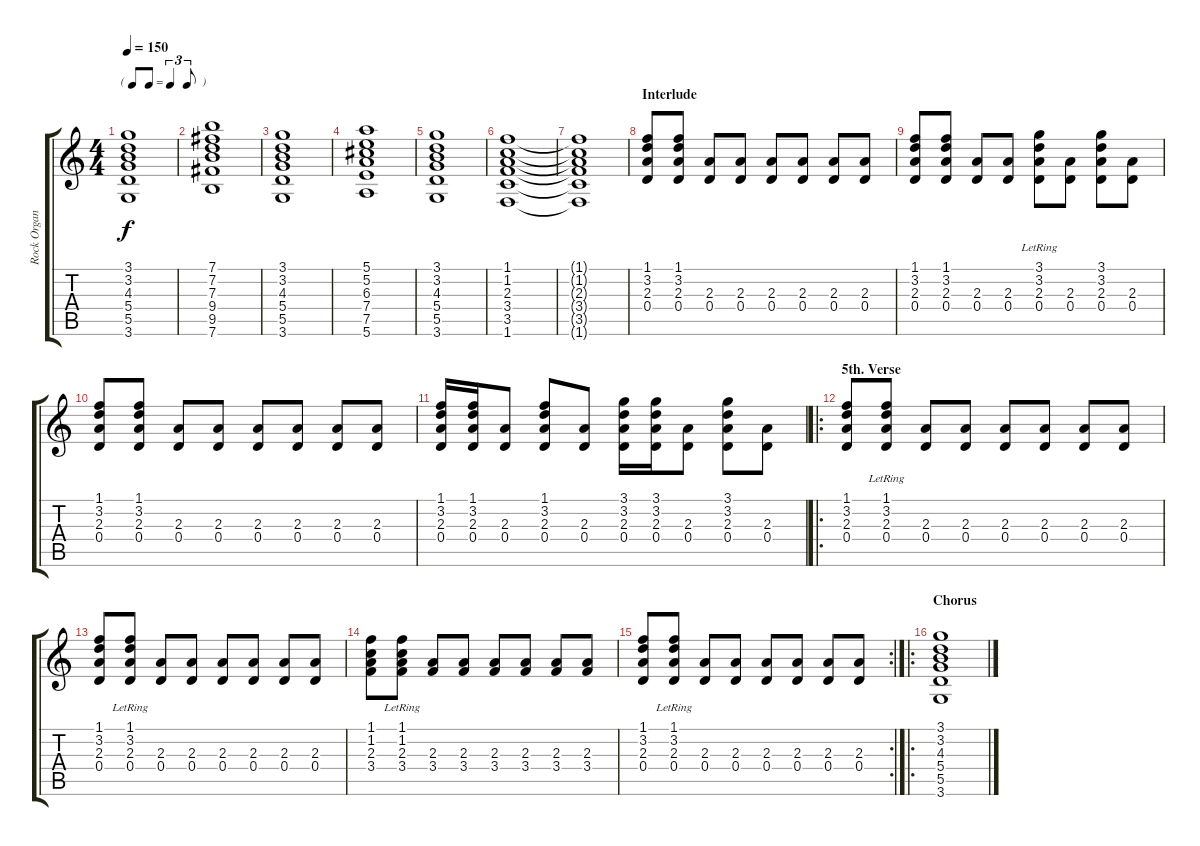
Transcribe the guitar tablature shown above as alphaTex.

\track ("Rock Organ" "Rock Organ") {instrument rockorgan}
\staff {score tabs}
\tuning (E5 B4 G4 D4 A3 E3) {hide}
\ts (4 4)
\tf triplet8th
\tempo 150
\clef g2
\ks c
(3.1 3.2 4.3 5.4 5.5 3.6).1{dy f} |
(7.1 7.2 7.3 9.4 9.5 7.6).1 |
(3.1 3.2 4.3 5.4 5.5 3.6).1 |
(5.1 5.2 6.3 7.4 7.5 5.6).1 |
(3.1 3.2 4.3 5.4 5.5 3.6).1 |
(1.1 1.2 2.3 3.4 3.5 1.6).1 |
(1.1{t} 1.2{t} 2.3{t} 3.4{t} 3.5{t} 1.6{t}).1 |
\section ("" "Interlude")
(1.1 3.2 2.3 0.4).8 (1.1 3.2 2.3 0.4).8 (2.3 0.4).8 (2.3 0.4).8 (2.3 0.4).8 (2.3 0.4).8 (2.3 0.4).8 (2.3 0.4).8 |
(1.1 3.2 2.3 0.4).8 (1.1 3.2 2.3 0.4).8 (2.3 0.4).8 (2.3 0.4).8 (3.1{lr} 3.2{lr} 2.3 0.4).8 (2.3 0.4).8 (3.1 3.2 2.3 0.4).8 (2.3 0.4).8 |
(1.1 3.2 2.3 0.4).8 (1.1 3.2 2.3 0.4).8 (2.3 0.4).8 (2.3 0.4).8 (2.3 0.4).8 (2.3 0.4).8 (2.3 0.4).8 (2.3 0.4).8 |
(1.1 3.2 2.3 0.4).16 (1.1 3.2 2.3 0.4).16 (2.3 0.4).8 (1.1 3.2 2.3 0.4).8 (2.3 0.4).8 (3.1 3.2 2.3 0.4).16 (3.1 3.2 2.3 0.4).16 (2.3 0.4).8 (3.1 3.2 2.3 0.4).8 (2.3 0.4).8 |
\ro
\section ("" "5th. Verse")
(1.1 3.2 2.3 0.4).8 (1.1{lr} 3.2{lr} 2.3 0.4).8 (2.3 0.4).8 (2.3 0.4).8 (2.3 0.4).8 (2.3 0.4).8 (2.3 0.4).8 (2.3 0.4).8 |
(1.1 3.2 2.3 0.4).8 (1.1{lr} 3.2{lr} 2.3 0.4).8 (2.3 0.4).8 (2.3 0.4).8 (2.3 0.4).8 (2.3 0.4).8 (2.3 0.4).8 (2.3 0.4).8 |
(1.1 1.2 2.3 3.4).8 (1.1{lr} 1.2{lr} 2.3 3.4).8 (2.3 3.4).8 (2.3 3.4).8 (2.3 3.4).8 (2.3 3.4).8 (2.3 3.4).8 (2.3 3.4).8 |
\rc 2
(1.1 3.2 2.3 0.4).8 (1.1{lr} 3.2{lr} 2.3 0.4).8 (2.3 0.4).8 (2.3 0.4).8 (2.3 0.4).8 (2.3 0.4).8 (2.3 0.4).8 (2.3 0.4).8 |
\ro
\section ("" "Chorus")
(3.1 3.2 4.3 5.4 5.5 3.6).1
